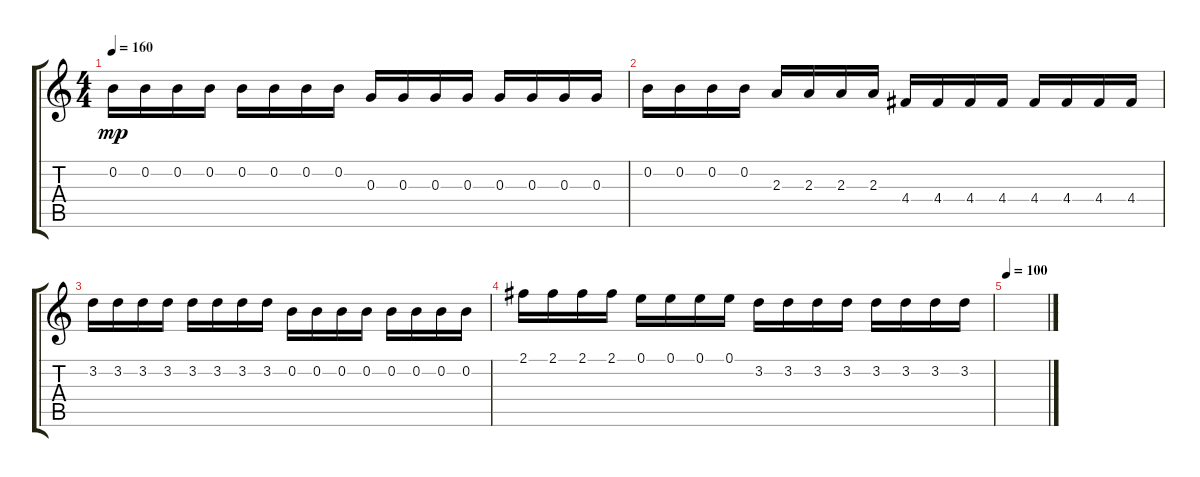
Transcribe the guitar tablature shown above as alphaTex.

\track "" {instrument overdrivenguitar}
\staff {score tabs}
\tuning (E4 B3 G3 D3 A2 E2) {hide}
\ts (4 4)
\tempo 160
\clef g2
\ks c
0.2.16{dy mp} 0.2.16 0.2.16 0.2.16 0.2.16 0.2.16 0.2.16 0.2.16 0.3.16 0.3.16 0.3.16 0.3.16 0.3.16 0.3.16 0.3.16 0.3.16 |
0.2.16 0.2.16 0.2.16 0.2.16 2.3.16 2.3.16 2.3.16 2.3.16 4.4.16 4.4.16 4.4.16 4.4.16 4.4.16 4.4.16 4.4.16 4.4.16 |
3.2.16 3.2.16 3.2.16 3.2.16 3.2.16 3.2.16 3.2.16 3.2.16 0.2.16 0.2.16 0.2.16 0.2.16 0.2.16 0.2.16 0.2.16 0.2.16 |
2.1.16 2.1.16 2.1.16 2.1.16 0.1.16 0.1.16 0.1.16 0.1.16 3.2.16 3.2.16 3.2.16 3.2.16 3.2.16 3.2.16 3.2.16 3.2.16 |
\tempo 100
